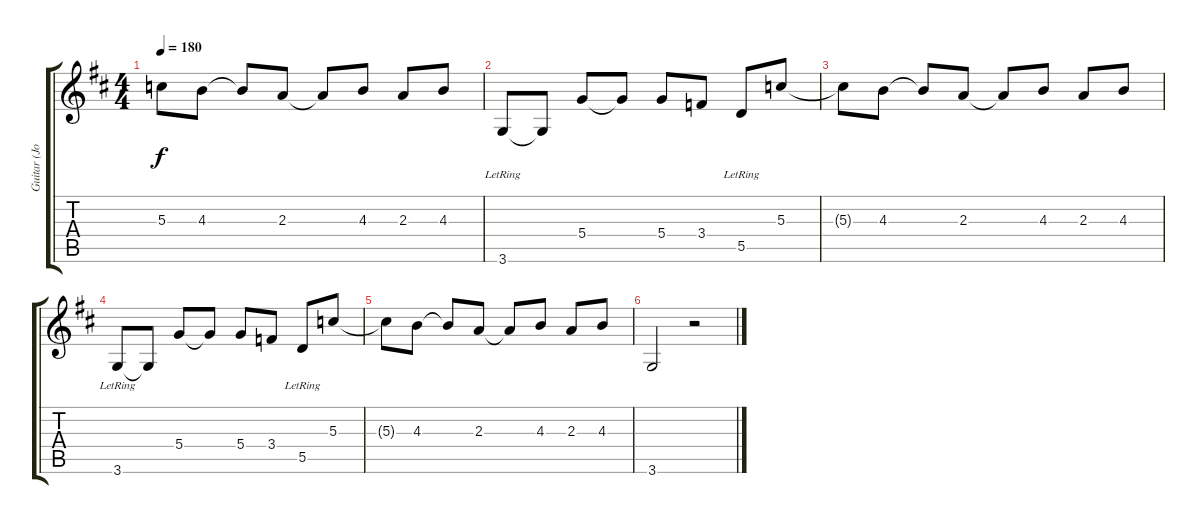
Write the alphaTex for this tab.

\track ("Guitar (John)" "Guitar (Jo") {instrument electricguitarclean}
\staff {score tabs}
\tuning (E4 B3 G3 D3 A2 E2) {hide}
\ts (4 4)
\tempo 180
\clef g2
\ks d
5.3{t}.8{dy f} 4.3.8 4.3{t}.8 2.3.8 2.3{t}.8 4.3.8 2.3.8 4.3.8 |
3.6{lr}.8 3.6{t}.8 5.4.8 5.4{t}.8 5.4.8 3.4.8 5.5{lr}.8 5.3.8 |
5.3{t}.8 4.3.8 4.3{t}.8 2.3.8 2.3{t}.8 4.3.8 2.3.8 4.3.8 |
3.6{lr}.8 3.6{t}.8 5.4.8 5.4{t}.8 5.4.8 3.4.8 5.5{lr}.8 5.3.8 |
5.3{t}.8 4.3.8 4.3{t}.8 2.3.8 2.3{t}.8 4.3.8 2.3.8 4.3.8 |
3.6.2 r.2
